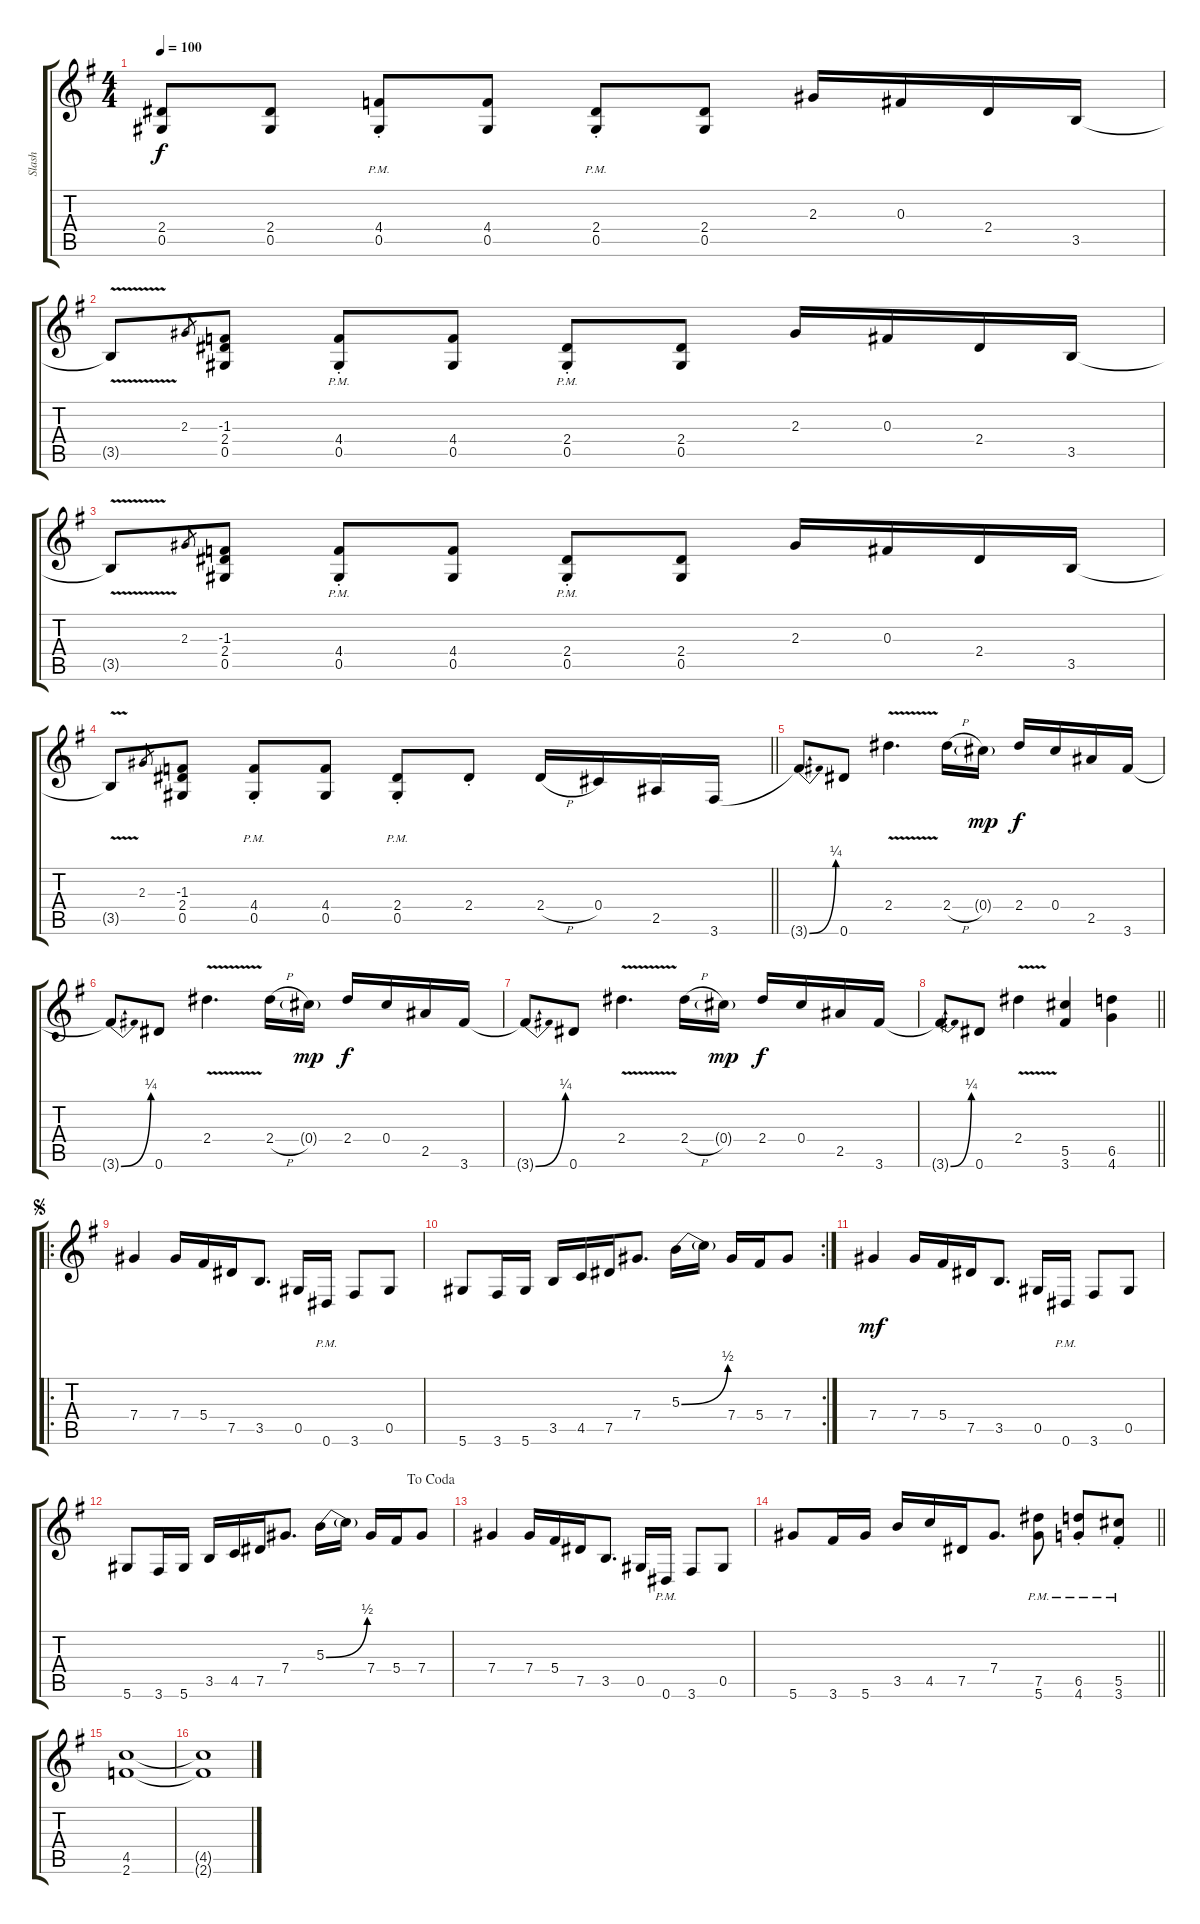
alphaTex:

\track ("Slash" "Slash") {instrument distortionguitar}
\staff {score tabs}
\tuning (Eb4 Bb3 Gb3 Db3 Ab2 Eb2) {hide}
\ts (4 4)
\tempo 100
\clef g2
\ks g
(2.4{t} 0.5{t}).8{dy f} (2.4 0.5).8 (4.4{pm st} 0.5{pm st}).8 (4.4 0.5).8 (2.4{pm st} 0.5{pm st}).8 (2.4 0.5).8 2.3.16 0.3.16 2.4.16 3.5.16 |
3.5{v t}.8 2.3.8{gr} (-1.3 2.4 0.5).8 (4.4{pm st} 0.5{pm st}).8 (4.4 0.5).8 (2.4{pm st} 0.5{pm st}).8 (2.4 0.5).8 2.3.16 0.3.16 2.4.16 3.5.16 |
3.5{v t}.8 2.3.8{gr} (-1.3 2.4 0.5).8 (4.4{pm st} 0.5{pm st}).8 (4.4 0.5).8 (2.4{pm st} 0.5{pm st}).8 (2.4 0.5).8 2.3.16 0.3.16 2.4.16 3.5.16 |
\barLineRight lightlight
3.5{v t}.8 2.3.8{gr} (-1.3 2.4 0.5).8 (4.4{pm st} 0.5{pm st}).8 (4.4 0.5).8 (2.4{pm st} 0.5{pm st}).8 2.4{st}.8 2.4{h}.16 0.4.16 2.5.16 3.6.16 |
3.6{be (bend 0 0 60 1) t}.8{ot 8vb} 0.6.8{ot 8vb} 2.4{v}.4{d ot 8vb} 2.4{h}.16{ot 8vb} 0.4{g}.16{ot 8vb dy mp} 2.4.16{ot 8vb dy f} 0.4.16{ot 8vb} 2.5.16{ot 8vb} 3.6.16{ot 8vb} |
3.6{be (bend 0 0 60 1) t}.8{ot 8vb} 0.6.8{ot 8vb} 2.4{v}.4{d ot 8vb} 2.4{h}.16{ot 8vb} 0.4{g}.16{ot 8vb dy mp} 2.4.16{ot 8vb dy f} 0.4.16{ot 8vb} 2.5.16{ot 8vb} 3.6.16{ot 8vb} |
3.6{be (bend 0 0 60 1) t}.8{ot 8vb} 0.6.8{ot 8vb} 2.4{v}.4{d ot 8vb} 2.4{h}.16{ot 8vb} 0.4{g}.16{ot 8vb dy mp} 2.4.16{ot 8vb dy f} 0.4.16{ot 8vb} 2.5.16{ot 8vb} 3.6.16{ot 8vb} |
\barLineRight lightlight
3.6{be (bend 0 0 60 1) t}.8{ot 8vb} 0.6.8{ot 8vb} 2.4{v}.4{ot 8vb} (5.5 3.6).4{ot 8vb} (6.5 4.6).4{ot 8vb} |
\ro
\jump segno
7.4.4 7.4.16 5.4.16 7.5.16 3.5.8{d} 0.5.16 0.6{pm}.16 3.6.8 0.5.8 |
\rc 2
5.6.8 3.6.16 5.6.16 3.5.16 4.5.16 7.5.16 7.4.8{d} 5.3{be (bend 0 0 60 2)}.16 5.3{t}.16 7.4.16 5.4.16 7.4.8 |
7.4.4{dy mf} 7.4.16 5.4.16 7.5.16 3.5.8{d} 0.5.16 0.6{pm}.16 3.6.8 0.5.8 |
\jump dacoda
5.6.8 3.6.16 5.6.16 3.5.16 4.5.16 7.5.16 7.4.8{d} 5.3{be (bend 0 0 60 2)}.16 5.3{t}.16 7.4.16 5.4.16 7.4.8 |
7.4.4 7.4.16 5.4.16 7.5.16 3.5.8{d} 0.5.16 0.6{pm}.16 3.6.8 0.5.8 |
\barLineRight lightlight
5.6.8{ot 8vb} 3.6.16{ot 8vb} 5.6.16{ot 8vb} 3.5.16{ot 8vb} 4.5.16{ot 8vb} 7.5.16 7.4.8{d} (7.5{pm} 5.6{pm}).8{ot 8vb} (6.5{pm st} 4.6{pm st}).8{ot 8vb} (5.5{pm st} 3.6{pm st}).8{ot 8vb} |
(4.5 2.6).1{ot 8vb} |
(4.5{t} 2.6{t}).1{ot 8vb}
